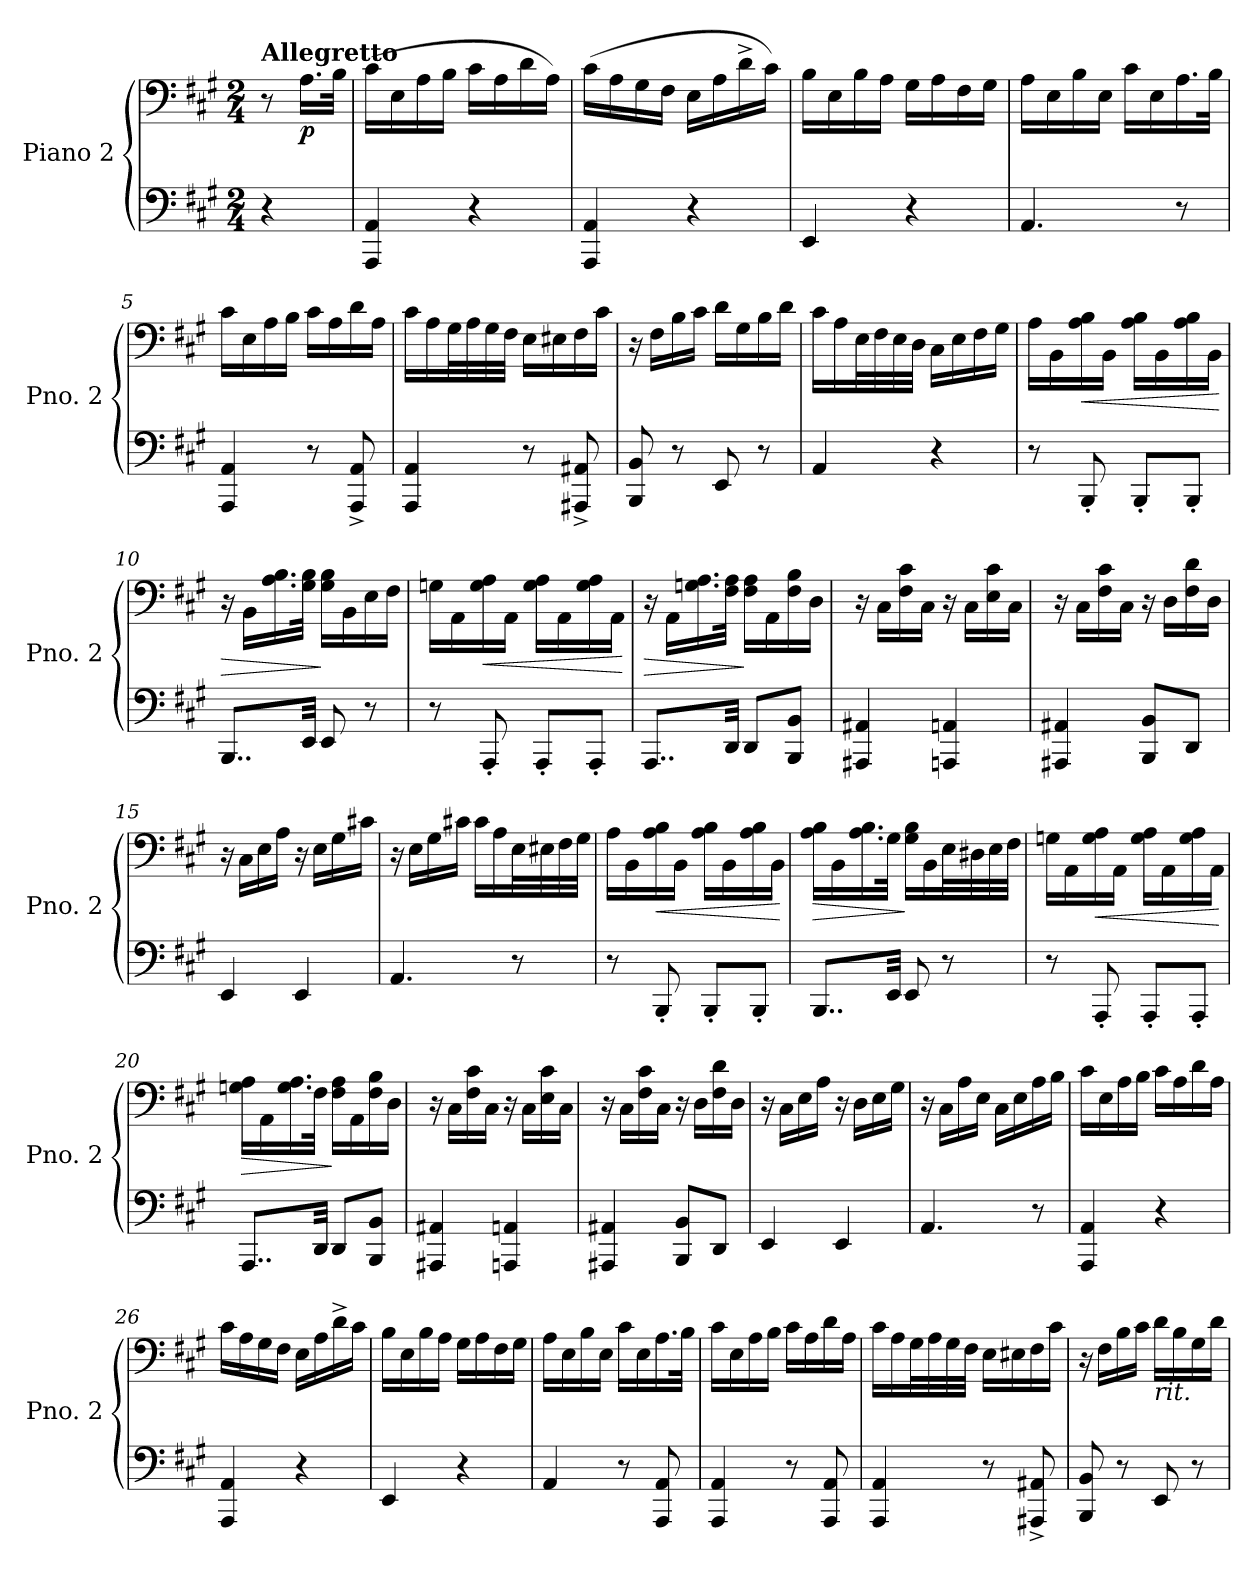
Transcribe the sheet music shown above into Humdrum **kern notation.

**kern	**kern	**dynam
*part1	*part1	*part1
*staff2	*staff1	*staff1/2
*I"Piano 2	*	*
*I'Pno. 2	*	*
*clefF4	*clefF4	*
*k[f#c#g#]	*k[f#c#g#]	*
*M2/4	*M2/4	*
=	=	=
!	!LO:TX:a:B:t=Allegretto	!
4r	8r	.
!	!	!LO:DY:b
.	16.A\LL	p
.	32B\JJk	.
=1	=1	=1
4AAA/ 4AA/	(>16c#\LL	.
.	16E\	.
.	16A\	.
.	16B\JJ	.
4r	16c#\LL	.
.	16A\	.
.	16d\	.
.	16A\JJ)	.
=2	=2	=2
4AAA/ 4AA/	(>16c#\LL	.
.	16A\	.
.	16G#\	.
.	16F#\JJ	.
4r	16E\LL	.
.	16A\	.
.	16d^\	.
.	16c#\JJ)	.
=3	=3	=3
4EE/	16B\LL	.
.	16E\	.
.	16B\	.
.	16A\JJ	.
4r	16G#\LL	.
.	16A\	.
.	16F#\	.
.	16G#\JJ	.
=4	=4	=4
4.AA/	16A\LL	.
.	16E\	.
.	16B\	.
.	16E\JJ	.
.	16c#\LL	.
.	16E\	.
8r	16.A\	.
.	32B\JJk	.
!!LO:LB:g=z
=5	=5	=5
4AAA/ 4AA/	16c#\LL	.
.	16E\	.
.	16A\	.
.	16B\JJ	.
8r	16c#\LL	.
.	16A\	.
8AAA/^ 8AA/^	16d\	.
.	16A\JJ	.
=6	=6	=6
4AAA/ 4AA/	16c#\LL	.
.	16A\	.
.	32G#\L	.
.	32A\	.
.	32G#\	.
.	32F#\JJJ	.
8r	16E\LL	.
.	16E#X\	.
8AAA#X/^ 8AA#X/^	16F#\	.
.	16c#\JJ	.
=7	=7	=7
8BBB/ 8BB/	16r	.
.	16F#\LL	.
8r	16B\	.
.	16c#\JJ	.
8EE/	16d\LL	.
.	16G#\	.
8r	16B\	.
.	16d\JJ	.
=8	=8	=8
4AA/	16c#\LL	.
.	16A\	.
.	32E\L	.
.	32F#\	.
.	32E\	.
.	32D\JJJ	.
4r	16C#\LL	.
.	16E\	.
.	16F#\	.
.	16G#\JJ	.
!!LO:LB:g=z
=9	=9	=9
8r	16A\LL	.
.	16BB\	.
!	!	!LO:HP:b
8BBB'/	16A\ 16B\	<
.	16BB\JJ	.
8BBB'/L	16A\ 16B\LL	.
.	16BB\	.
8BBB'/J	16A\ 16B\	.
.	16BB\JJ	.
.	.	[
=10	=10	=10
!	!	!LO:HP:b
8..BBB/L	16r	>
.	16BB\LL	.
.	16.A\ 16.B\	.
32EE/Jkk	32G#\ 32B\JJk	.
8EE/	16G#\ 16B\LL	]
.	16BB\	.
8r	16E\	.
.	16F#\JJ	.
=11	=11	=11
8r	16Gn\LL	.
.	16AA\	.
!	!	!LO:HP:b
8AAA'/	16G\ 16A\	<
.	16AA\JJ	.
8AAA'/L	16G\ 16A\LL	.
.	16AA\	.
8AAA'/J	16G\ 16A\	.
.	16AA\JJ	.
.	.	[
=12	=12	=12
!	!	!LO:HP:b
8..AAA/L	16r	>
.	16AA\LL	.
.	16.Gn\ 16.A\	.
32DD/Jkk	32F#\ 32A\JJk	.
8DD/L	16F#\ 16A\LL	]
.	16AA\	.
8BBB/ 8BB/J	16F#\ 16B\	.
.	16D\JJ	.
!!LO:LB:g=z
=13	=13	=13
4AAA#X/ 4AA#X/	16r	.
.	16C#\LL	.
.	16F#\ 16c#\	.
.	16C#\JJ	.
4AAAn/ 4AAn/	16r	.
.	16C#\LL	.
.	16E\ 16c#\	.
.	16C#\JJ	.
=14	=14	=14
4AAA#X/ 4AA#X/	16r	.
.	16C#\LL	.
.	16F#\ 16c#\	.
.	16C#\JJ	.
8BBB/ 8BB/L	16r	.
.	16D\LL	.
8DD/J	16F#\ 16d\	.
.	16D\JJ	.
=15	=15	=15
4EE/	16r	.
.	16C#\LL	.
.	16E\	.
.	16A\JJ	.
4EE/	16r	.
.	16E\LL	.
.	16G#\	.
.	16c#X\JJ	.
=16	=16	=16
4.AA/	16r	.
.	16E\LL	.
.	16G#\	.
.	16c#X\JJ	.
.	16c#\LL	.
.	16A\	.
8r	32E\L	.
.	32E#X\	.
.	32F#\	.
.	32G#\JJJ	.
!!LO:LB:g=z
=17	=17	=17
8r	16A\LL	.
.	16BB\	.
!	!	!LO:HP:b
8BBB'/	16A\ 16B\	<
.	16BB\JJ	.
8BBB'/L	16A\ 16B\LL	.
.	16BB\	.
8BBB'/J	16A\ 16B\	.
.	16BB\JJ	.
.	.	[
=18	=18	=18
!	!	!LO:HP:b
8..BBB/L	16A\ 16B\LL	>
.	16BB\	.
.	16.A\ 16.B\	.
32EE/Jkk	32G#\JJk	.
8EE/	16G#\ 16B\LL	]
.	16BB\	.
8r	32E\L	.
.	32D#X\	.
.	32E\	.
.	32F#\JJJ	.
=19	=19	=19
8r	16Gn\LL	.
.	16AA\	.
!	!	!LO:HP:b
8AAA'/	16G\ 16A\	<
.	16AA\JJ	.
8AAA'/L	16G\ 16A\LL	.
.	16AA\	.
8AAA'/J	16G\ 16A\	.
.	16AA\JJ	.
.	.	[
=20	=20	=20
!	!	!LO:HP:b
8..AAA/L	16Gn\ 16A\LL	>
.	16AA\	.
.	16.G\ 16.A\	.
32DD/Jkk	32F#\JJk	.
8DD/L	16F#\ 16A\LL	]
.	16AA\	.
8BBB/ 8BB/J	16F#\ 16B\	.
.	16D\JJ	.
!!LO:LB:g=z
=21	=21	=21
4AAA#X/ 4AA#X/	16r	.
.	16C#\LL	.
.	16F#\ 16c#\	.
.	16C#\JJ	.
4AAAn/ 4AAn/	16r	.
.	16C#\LL	.
.	16E\ 16c#\	.
.	16C#\JJ	.
=22	=22	=22
4AAA#X/ 4AA#X/	16r	.
.	16C#\LL	.
.	16F#\ 16c#\	.
.	16C#\JJ	.
8BBB/ 8BB/L	16r	.
.	16D\LL	.
8DD/J	16F#\ 16d\	.
.	16D\JJ	.
=23	=23	=23
4EE/	16r	.
.	16C#\LL	.
.	16E\	.
.	16A\JJ	.
4EE/	16r	.
.	16D\LL	.
.	16E\	.
.	16G#\JJ	.
=24	=24	=24
4.AA/	16r	.
.	16C#\LL	.
.	16A\	.
.	16E\JJ	.
.	16C#\LL	.
.	16E\	.
8r	16A\	.
.	16B\JJ	.
=25	=25	=25
4AAA/ 4AA/	16c#\LL	.
.	16E\	.
.	16A\	.
.	16B\JJ	.
4r	16c#\LL	.
.	16A\	.
.	16d\	.
.	16A\JJ	.
!!LO:PB:g=z
=26	=26	=26
4AAA/ 4AA/	16c#\LL	.
.	16A\	.
.	16G#\	.
.	16F#\JJ	.
4r	16E\LL	.
.	16A\	.
.	16d^\	.
.	16c#\JJ	.
=27	=27	=27
4EE/	16B\LL	.
.	16E\	.
.	16B\	.
.	16A\JJ	.
4r	16G#\LL	.
.	16A\	.
.	16F#\	.
.	16G#\JJ	.
=28	=28	=28
4AA/	16A\LL	.
.	16E\	.
.	16B\	.
.	16E\JJ	.
8r	16c#\LL	.
.	16E\	.
8AAA/ 8AA/	16.A\	.
.	32B\JJk	.
=29	=29	=29
4AAA/ 4AA/	16c#\LL	.
.	16E\	.
.	16A\	.
.	16B\JJ	.
8r	16c#\LL	.
.	16A\	.
8AAA/ 8AA/	16d\	.
.	16A\JJ	.
=30	=30	=30
4AAA/ 4AA/	16c#\LL	.
.	16A\	.
.	32G#\L	.
.	32A\	.
.	32G#\	.
.	32F#\JJJ	.
8r	16E\LL	.
.	16E#X\	.
8AAA#X/^ 8AA#X/^	16F#\	.
.	16c#\JJ	.
!!LO:LB:g=z
=31	=31	=31
8BBB/ 8BB/	16r	.
.	16F#\LL	.
8r	16B\	.
.	16c#\JJ	.
!	!LO:TX:b:i:t=rit.	!
8EE/	16d\LL	.
.	16B\	.
8r	16G#\	.
.	16d\JJ	.
=	=	=
*-	*-	*-
